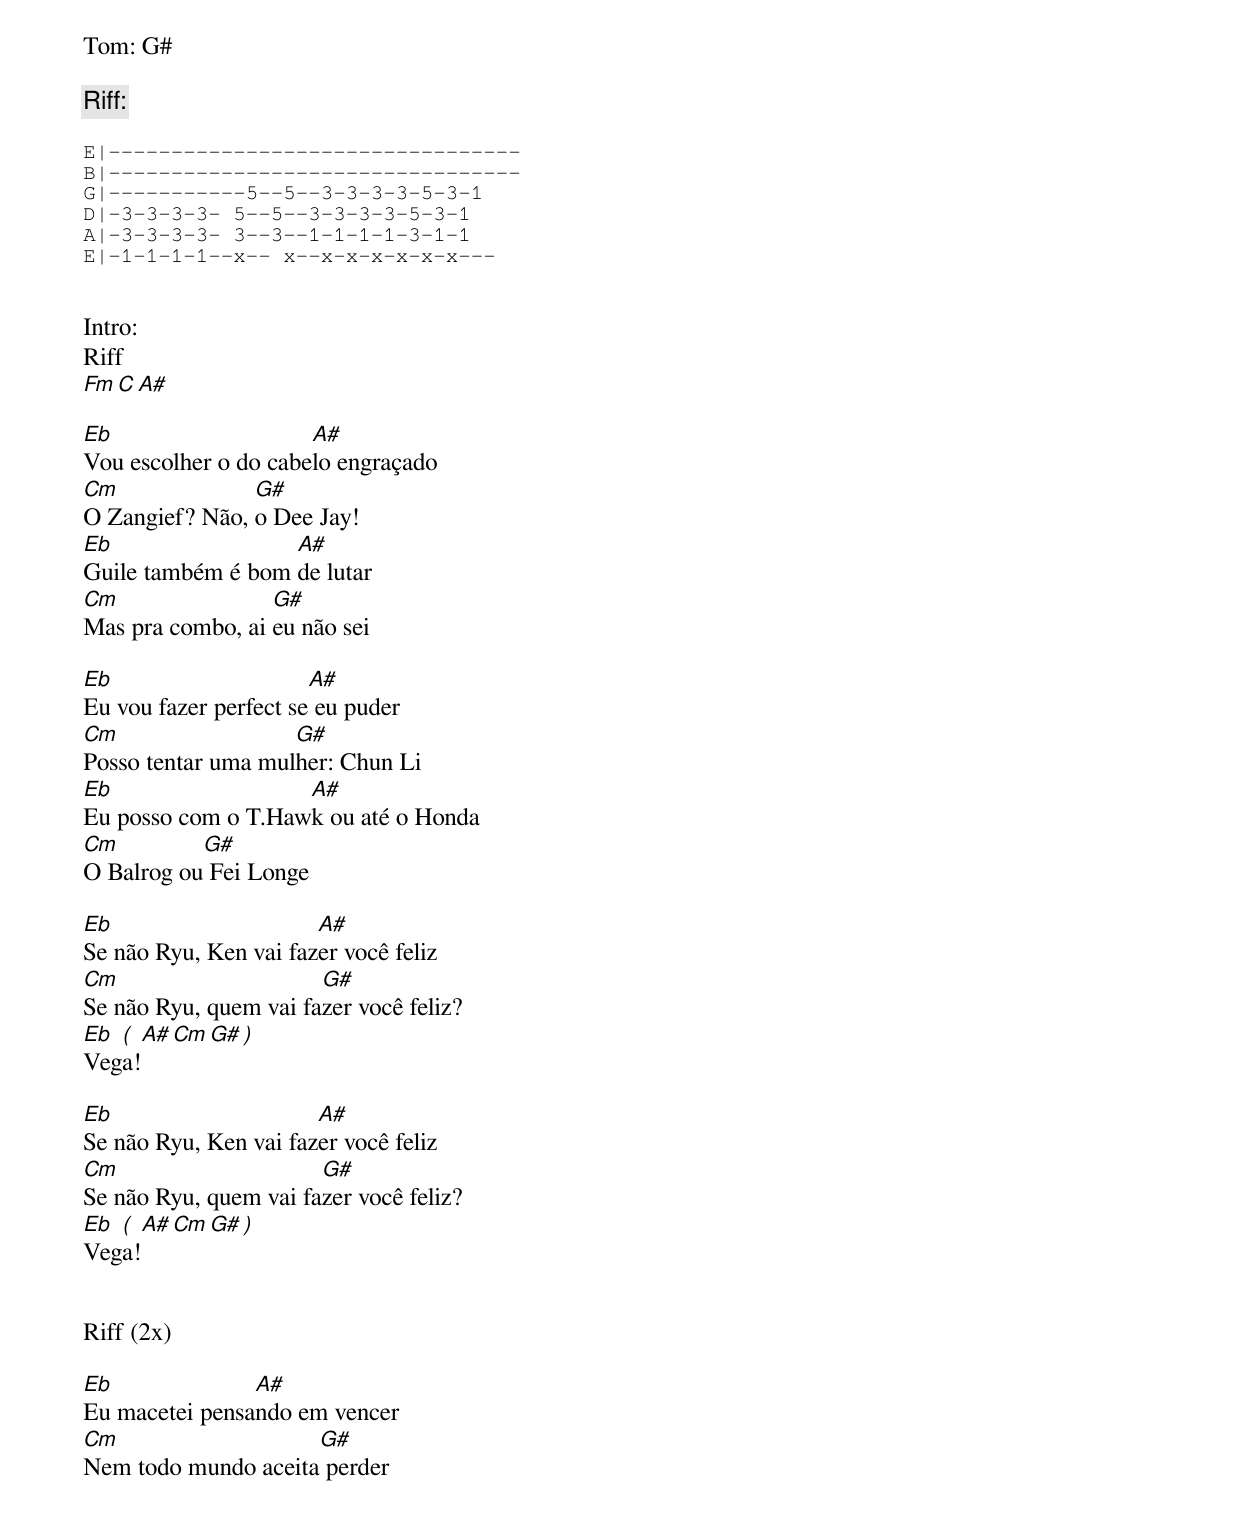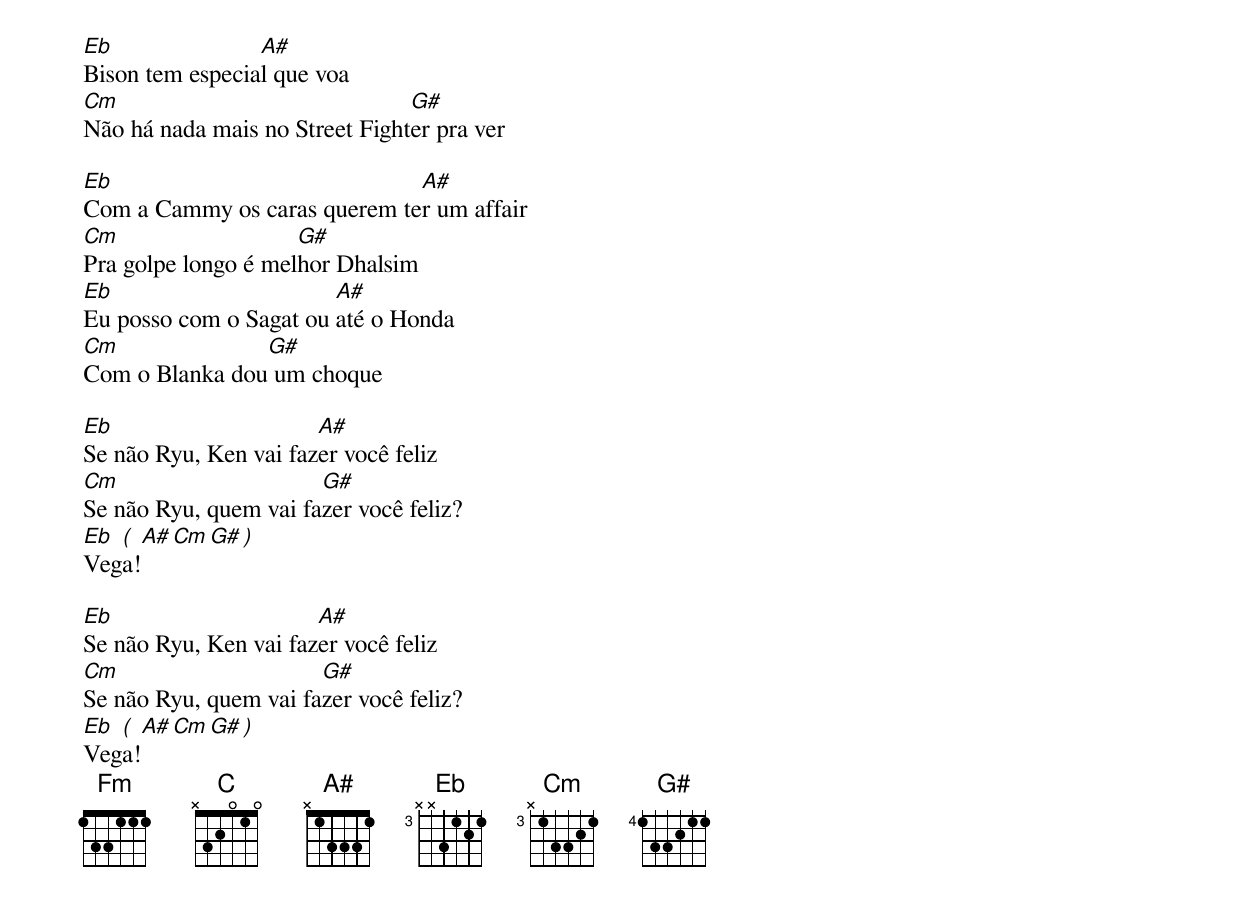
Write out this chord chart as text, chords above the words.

Tom: G#

Riff:

E|---------------------------------
B|---------------------------------
G|-----------5--5--3-3-3-3-5-3-1
D|-3-3-3-3- 5--5--3-3-3-3-5-3-1
A|-3-3-3-3- 3--3--1-1-1-1-3-1-1
E|-1-1-1-1--x-- x--x-x-x-x-x-x---


Intro:
Riff
Fm C A#

Eb                    A#
Vou escolher o do cabelo engraçado
Cm              G#
O Zangief? Não, o Dee Jay!
Eb                 A#
Guile também é bom de lutar
Cm                G#
Mas pra combo, ai eu não sei

Eb                     A#
Eu vou fazer perfect se eu puder
Cm                  G#
Posso tentar uma mulher: Chun Li
Eb                  A#
Eu posso com o T.Hawk ou até o Honda
Cm         G#
O Balrog ou Fei Longe

Eb                     A#
Se não Ryu, Ken vai fazer você feliz
Cm                     G#
Se não Ryu, quem vai fazer você feliz?
Eb ( A# Cm G# )
Vega!

Eb                     A#
Se não Ryu, Ken vai fazer você feliz
Cm                     G#
Se não Ryu, quem vai fazer você feliz?
Eb ( A# Cm G# )
Vega!


Riff (2x)

Eb              A#
Eu macetei pensando em vencer
Cm                   G#
Nem todo mundo aceita perder
Eb               A#
Bison tem especial que voa
Cm                              G#
Não há nada mais no Street Fighter pra ver

Eb                            A#
Com a Cammy os caras querem ter um affair
Cm                   G#
Pra golpe longo é melhor Dhalsim
Eb                      A#
Eu posso com o Sagat ou até o Honda
Cm              G#
Com o Blanka dou um choque

Eb                     A#
Se não Ryu, Ken vai fazer você feliz
Cm                     G#
Se não Ryu, quem vai fazer você feliz?
Eb ( A# Cm G# )
Vega!

Eb                     A#
Se não Ryu, Ken vai fazer você feliz
Cm                     G#
Se não Ryu, quem vai fazer você feliz?
Eb ( A# Cm G# )
Vega!
